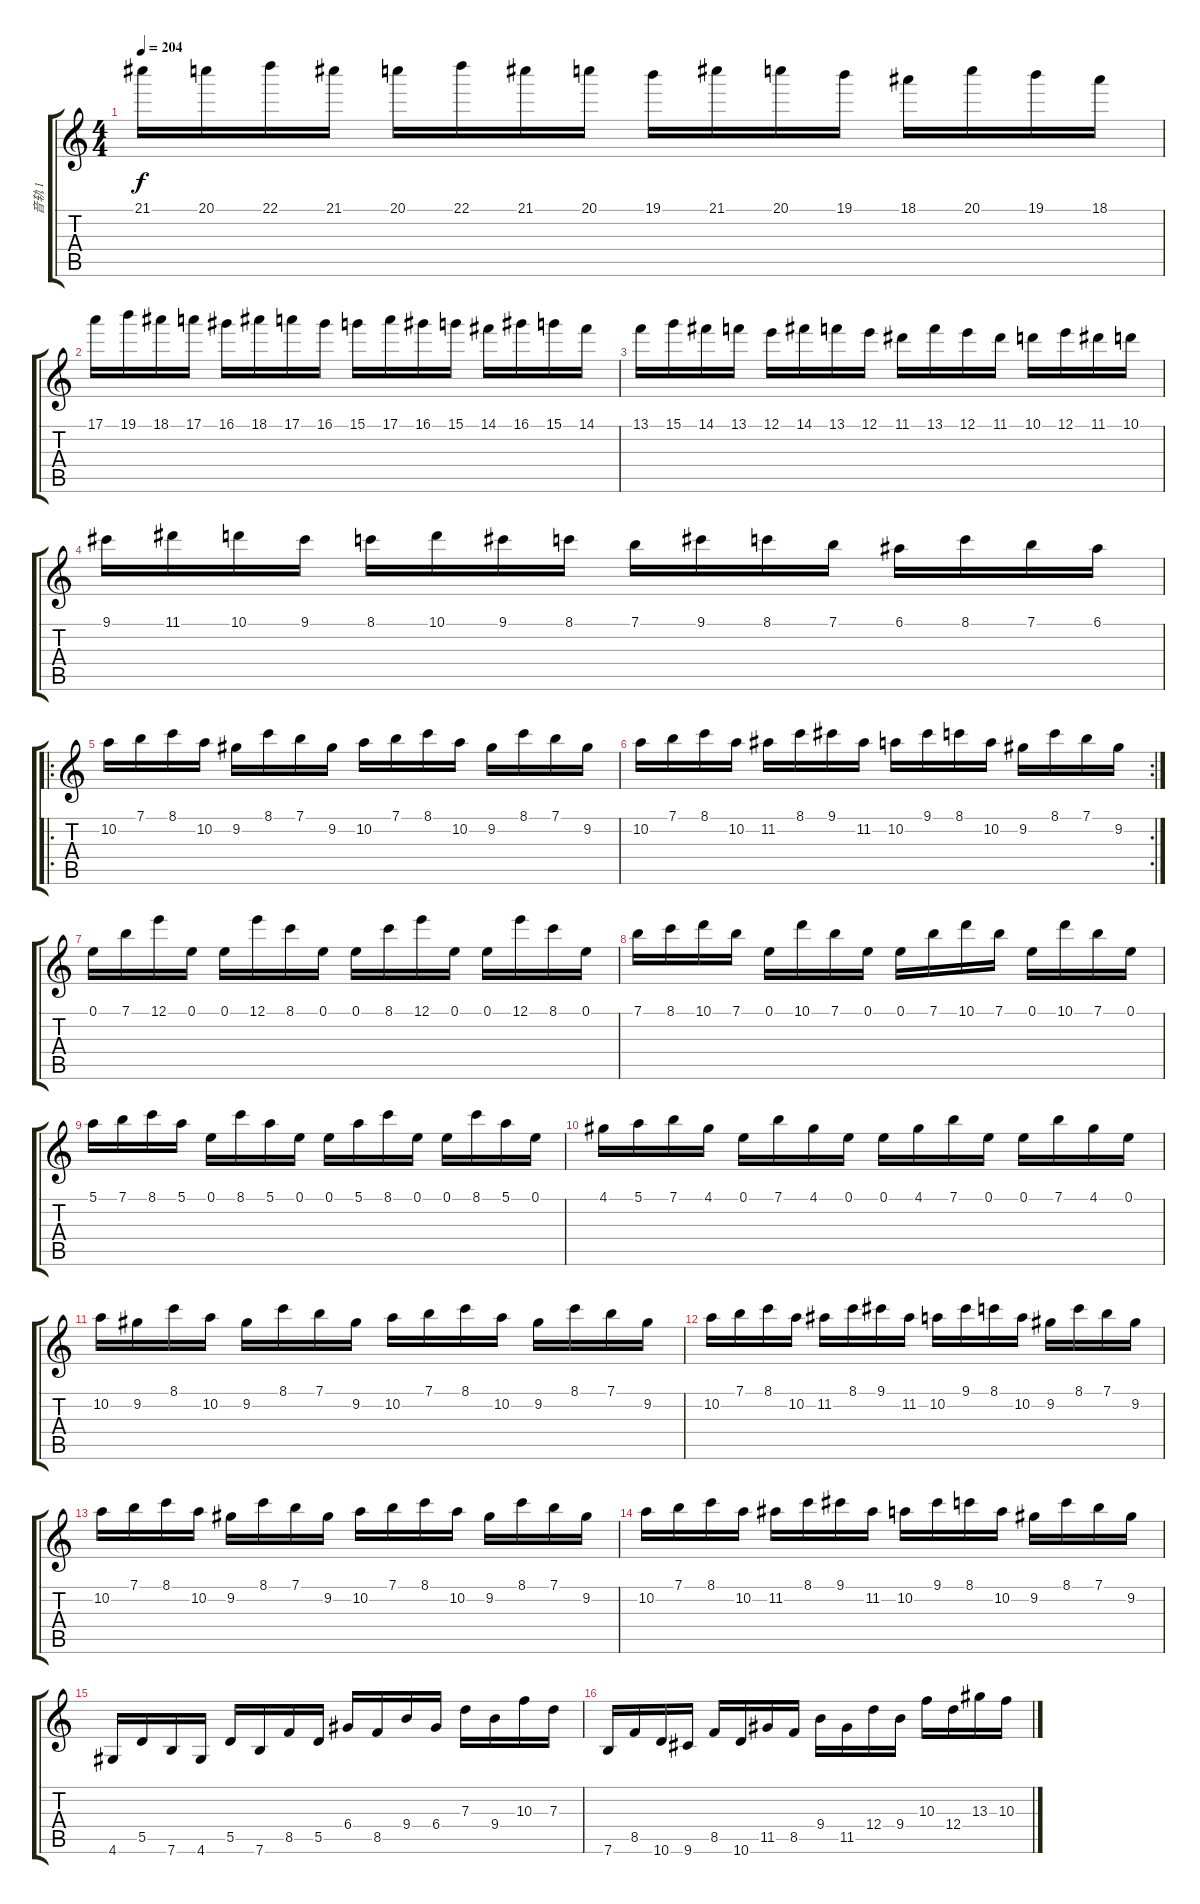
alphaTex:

\track ("音轨 1" "音轨 1") {instrument overdrivenguitar}
\staff {score tabs}
\tuning (E4 B3 G3 D3 A2 E2) {hide}
\ts (4 4)
\tempo 204
\clef g2
\ks c
21.1.16{dy f instrument overdrivenguitar} 20.1.16 22.1.16 21.1.16 20.1.16 22.1.16 21.1.16 20.1.16 19.1.16 21.1.16 20.1.16 19.1.16 18.1.16 20.1.16 19.1.16 18.1.16 |
17.1.16 19.1.16 18.1.16 17.1.16 16.1.16 18.1.16 17.1.16 16.1.16 15.1.16 17.1.16 16.1.16 15.1.16 14.1.16 16.1.16 15.1.16 14.1.16 |
13.1.16 15.1.16 14.1.16 13.1.16 12.1.16 14.1.16 13.1.16 12.1.16 11.1.16 13.1.16 12.1.16 11.1.16 10.1.16 12.1.16 11.1.16 10.1.16 |
9.1.16 11.1.16 10.1.16 9.1.16 8.1.16 10.1.16 9.1.16 8.1.16 7.1.16 9.1.16 8.1.16 7.1.16 6.1.16 8.1.16 7.1.16 6.1.16 |
\ro
10.2.16 7.1.16 8.1.16 10.2.16 9.2.16 8.1.16 7.1.16 9.2.16 10.2.16 7.1.16 8.1.16 10.2.16 9.2.16 8.1.16 7.1.16 9.2.16 |
\rc 2
10.2.16 7.1.16 8.1.16 10.2.16 11.2.16 8.1.16 9.1.16 11.2.16 10.2.16 9.1.16 8.1.16 10.2.16 9.2.16 8.1.16 7.1.16 9.2.16 |
0.1.16 7.1.16 12.1.16 0.1.16 0.1.16 12.1.16 8.1.16 0.1.16 0.1.16 8.1.16 12.1.16 0.1.16 0.1.16 12.1.16 8.1.16 0.1.16 |
7.1.16 8.1.16 10.1.16 7.1.16 0.1.16 10.1.16 7.1.16 0.1.16 0.1.16 7.1.16 10.1.16 7.1.16 0.1.16 10.1.16 7.1.16 0.1.16 |
5.1.16 7.1.16 8.1.16 5.1.16 0.1.16 8.1.16 5.1.16 0.1.16 0.1.16 5.1.16 8.1.16 0.1.16 0.1.16 8.1.16 5.1.16 0.1.16 |
4.1.16 5.1.16 7.1.16 4.1.16 0.1.16 7.1.16 4.1.16 0.1.16 0.1.16 4.1.16 7.1.16 0.1.16 0.1.16 7.1.16 4.1.16 0.1.16 |
10.2.16 9.2.16 8.1.16 10.2.16 9.2.16 8.1.16 7.1.16 9.2.16 10.2.16 7.1.16 8.1.16 10.2.16 9.2.16 8.1.16 7.1.16 9.2.16 |
10.2.16 7.1.16 8.1.16 10.2.16 11.2.16 8.1.16 9.1.16 11.2.16 10.2.16 9.1.16 8.1.16 10.2.16 9.2.16 8.1.16 7.1.16 9.2.16 |
10.2.16 7.1.16 8.1.16 10.2.16 9.2.16 8.1.16 7.1.16 9.2.16 10.2.16 7.1.16 8.1.16 10.2.16 9.2.16 8.1.16 7.1.16 9.2.16 |
10.2.16 7.1.16 8.1.16 10.2.16 11.2.16 8.1.16 9.1.16 11.2.16 10.2.16 9.1.16 8.1.16 10.2.16 9.2.16 8.1.16 7.1.16 9.2.16 |
4.6.16 5.5.16 7.6.16 4.6.16 5.5.16 7.6.16 8.5.16 5.5.16 6.4.16 8.5.16 9.4.16 6.4.16 7.3.16 9.4.16 10.3.16 7.3.16 |
7.6.16 8.5.16 10.6.16 9.6.16 8.5.16 10.6.16 11.5.16 8.5.16 9.4.16 11.5.16 12.4.16 9.4.16 10.3.16 12.4.16 13.3.16 10.3.16
